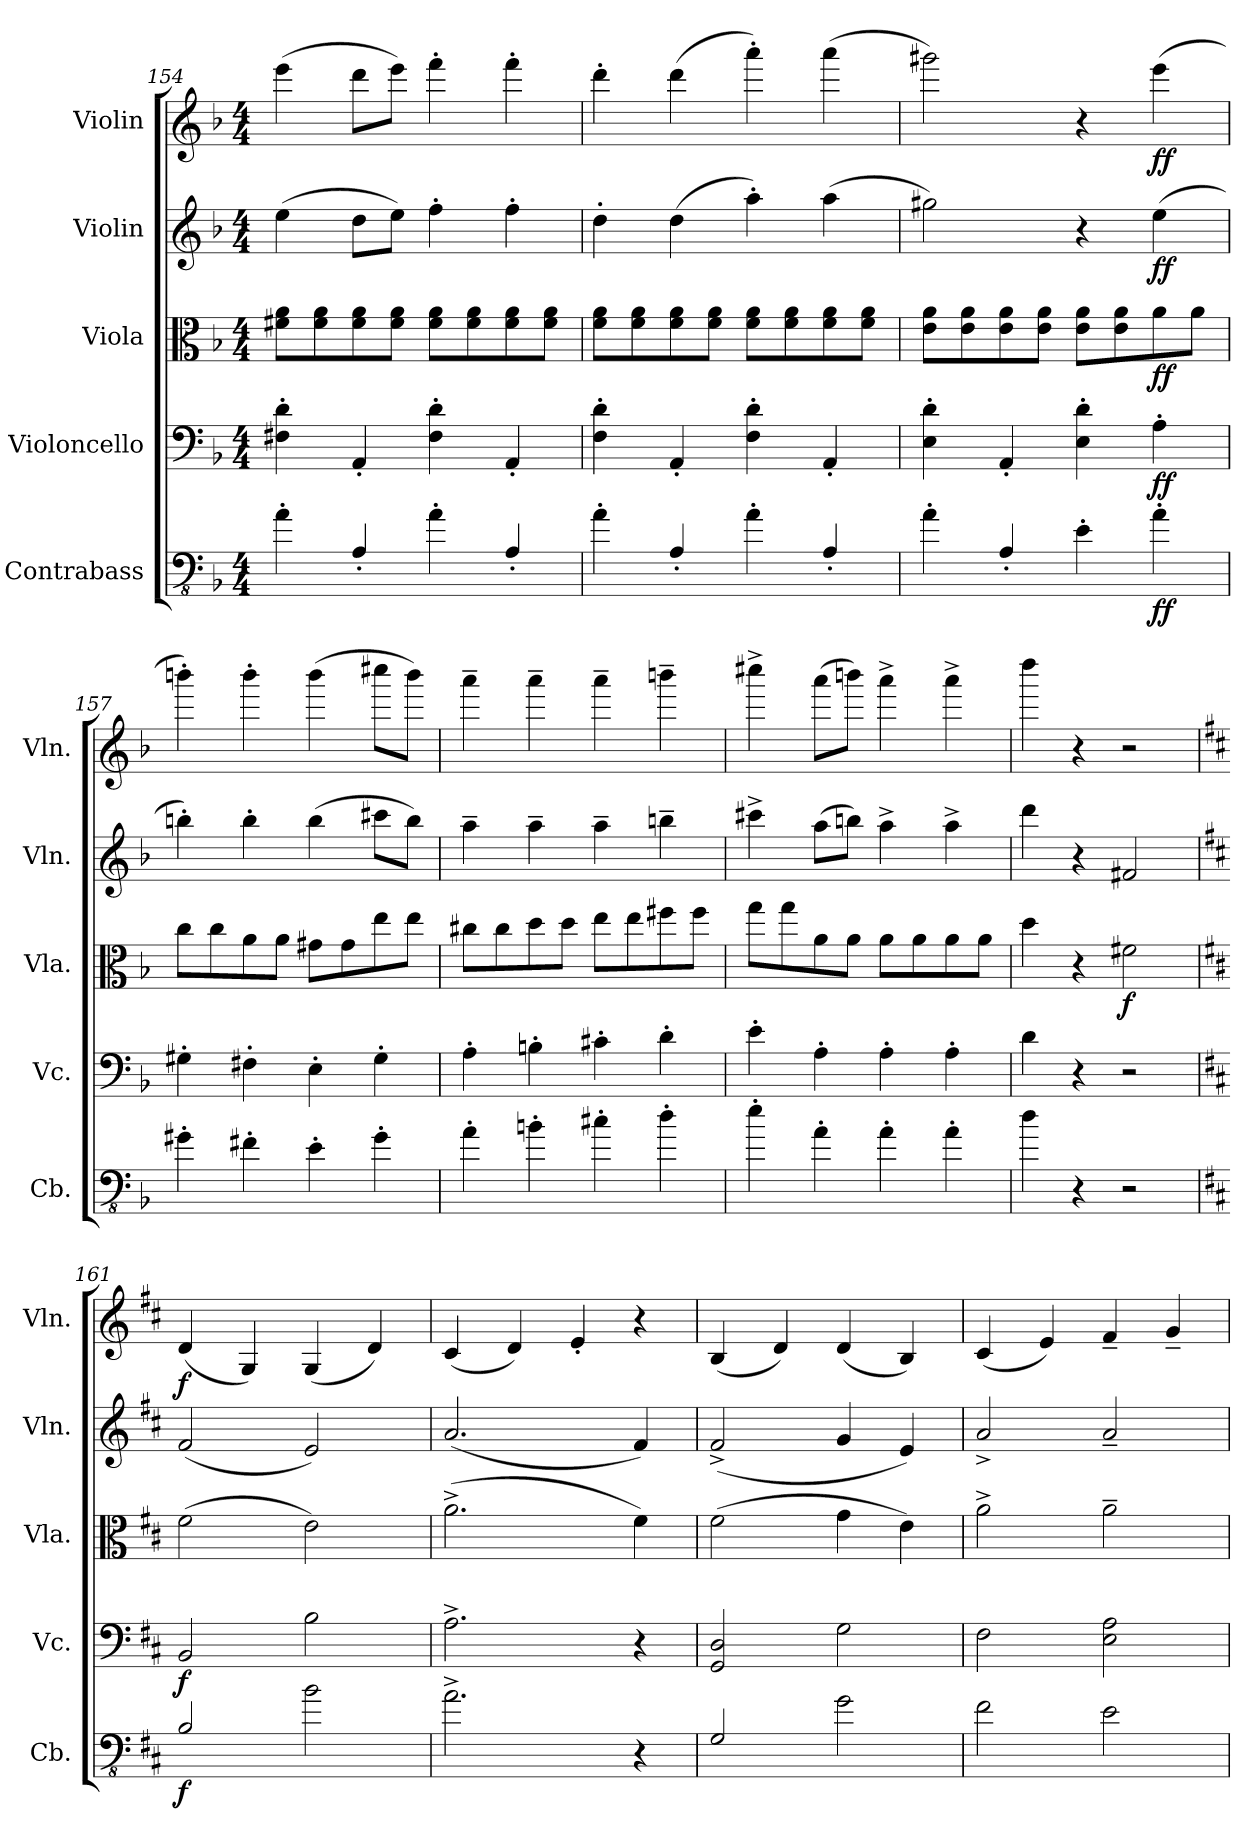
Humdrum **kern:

**kern	**dynam	**kern	**dynam	**kern	**dynam	**kern	**dynam	**kern	**dynam
*part5	*part5	*part4	*part4	*part3	*part3	*part2	*part2	*part1	*part1
*staff5	*staff5	*staff4	*staff4	*staff3	*staff3	*staff2	*staff2	*staff1	*staff1
*I"Contrabass	*	*I"Violoncello	*	*I"Viola	*	*I"Violin	*	*I"Violin	*
*I'Cb.	*	*I'Vc.	*	*I'Vla.	*	*I'Vln.	*	*I'Vln.	*
*clefFv4	*	*clefF4	*	*clefC3	*	*clefG2	*	*clefG2	*
*ITrd7c12	*	*	*	*	*	*	*	*	*
*k[b-]	*	*k[b-]	*	*k[b-]	*	*k[b-]	*	*k[b-]	*
*M4/4	*	*M4/4	*	*M4/4	*	*M4/4	*	*M4/4	*
=154	=154	=154	=154	=154	=154	=154	=154	=154	=154
4AA'\	.	4F#X\' 4d\'	.	8f#X\ 8a\L	.	(4ee\	.	(4eee\	.
.	.	.	.	8f#\ 8a\	.	.	.	.	.
4AAA'/	.	4AA'/	.	8f#\ 8a\	.	8dd\L	.	8ddd\L	.
.	.	.	.	8f#\ 8a\J	.	8ee\J)	.	8eee\J)	.
4AA'\	.	4F#\' 4d\'	.	8f#\ 8a\L	.	4ff'\	.	4fff'\	.
.	.	.	.	8f#\ 8a\	.	.	.	.	.
4AAA'/	.	4AA'/	.	8f#\ 8a\	.	4ff'\	.	4fff'\	.
.	.	.	.	8f#\ 8a\J	.	.	.	.	.
=155	=155	=155	=155	=155	=155	=155	=155	=155	=155
4AA'\	.	4F\' 4d\'	.	8f\ 8a\L	.	4dd'\	.	4ddd'\	.
.	.	.	.	8f\ 8a\	.	.	.	.	.
4AAA'/	.	4AA'/	.	8f\ 8a\	.	(4dd\	.	(4ddd\	.
.	.	.	.	8f\ 8a\J	.	.	.	.	.
4AA'\	.	4F\' 4d\'	.	8f\ 8a\L	.	4aa'\)	.	4aaa'\)	.
.	.	.	.	8f\ 8a\	.	.	.	.	.
4AAA'/	.	4AA'/	.	8f\ 8a\	.	(4aa\	.	(4aaa\	.
.	.	.	.	8f\ 8a\J	.	.	.	.	.
=156	=156	=156	=156	=156	=156	=156	=156	=156	=156
4AA'\	.	4E\' 4d\'	.	8e\ 8a\L	.	2gg#X\)	.	2ggg#X\)	.
.	.	.	.	8e\ 8a\	.	.	.	.	.
4AAA'/	.	4AA'/	.	8e\ 8a\	.	.	.	.	.
.	.	.	.	8e\ 8a\J	.	.	.	.	.
4EE'\	.	4E\' 4d\'	.	8e\ 8a\L	.	4r	.	4r	.
.	.	.	.	8e\ 8a\	.	.	.	.	.
!	!LO:DY:b	!	!LO:DY:b	!	!LO:DY:b	!	!LO:DY:b	!	!LO:DY:b
4AA'\	ff	4A'\	ff	8a\	ff	(4ee\	ff	(4eee\	ff
.	.	.	.	8a\J	.	.	.	.	.
!!LO:PB:g=z
=157	=157	=157	=157	=157	=157	=157	=157	=157	=157
4GG#X'\	.	4G#X'\	.	8cc\L	.	4bbn'\)	.	4bbbn'\)	.
.	.	.	.	8cc\	.	.	.	.	.
4FF#X'\	.	4F#X'\	.	8a\	.	4bb'\	.	4bbb'\	.
.	.	.	.	8a\J	.	.	.	.	.
4EE'\	.	4E'\	.	8g#X\L	.	(4bb\	.	(4bbb\	.
.	.	.	.	8g#\	.	.	.	.	.
4GG#'\	.	4G#'\	.	8ee\	.	8ccc#X\L	.	8cccc#X\L	.
.	.	.	.	8ee\J	.	8bb\J)	.	8bbb\J)	.
=158	=158	=158	=158	=158	=158	=158	=158	=158	=158
4AA'\	.	4A'\	.	8cc#X\L	.	4aa~\	.	4aaa~\	.
.	.	.	.	8cc#\	.	.	.	.	.
4BBn'\	.	4Bn'\	.	8dd\	.	4aa~\	.	4aaa~\	.
.	.	.	.	8dd\J	.	.	.	.	.
4C#X'\	.	4c#X'\	.	8ee\L	.	4aa~\	.	4aaa~\	.
.	.	.	.	8ee\	.	.	.	.	.
4D'\	.	4d'\	.	8ff#X\	.	4bbn~\	.	4bbbn~\	.
.	.	.	.	8ff#\J	.	.	.	.	.
=159	=159	=159	=159	=159	=159	=159	=159	=159	=159
4E'\	.	4e'\	.	8gg\L	.	4ccc#X^\	.	4cccc#X^\	.
.	.	.	.	8gg\	.	.	.	.	.
4AA'\	.	4A'\	.	8a\	.	(8aa\L	.	(8aaa\L	.
.	.	.	.	8a\J	.	8bbn\J)	.	8bbbn\J)	.
4AA'\	.	4A'\	.	8a\L	.	4aa^\	.	4aaa^\	.
.	.	.	.	8a\	.	.	.	.	.
4AA'\	.	4A'\	.	8a\	.	4aa^\	.	4aaa^\	.
.	.	.	.	8a\J	.	.	.	.	.
=160	=160	=160	=160	=160	=160	=160	=160	=160	=160
4D\	.	4d\	.	4dd\	.	4ddd\	.	4dddd\	.
4r	.	4r	.	4r	.	4r	.	4r	.
!	!	!	!	!	!LO:DY:b	!	!	!	!
2r	.	2r	.	2f#X\	f	2f#X/	.	2r	.
=161	=161	=161	=161	=161	=161	=161	=161	=161	=161
*k[f#c#]	*	*k[f#c#]	*	*k[f#c#]	*	*k[f#c#]	*	*k[f#c#]	*
!	!LO:DY:b	!	!LO:DY:b	!	!	!	!	!	!LO:DY:b
2BBB/	f	2BB/	f	(2f#\	.	(2f#/	.	(4d/	f
.	.	.	.	.	.	.	.	4G/)	.
2BB\	.	2B\	.	2e\)	.	2e/)	.	(4G/	.
.	.	.	.	.	.	.	.	4d/)	.
!!LO:LB:g=z
=162	=162	=162	=162	=162	=162	=162	=162	=162	=162
2.AA^\	.	2.A^\	.	(2.a^\	.	(2.a/	.	(4c#/	.
.	.	.	.	.	.	.	.	4d/)	.
.	.	.	.	.	.	.	.	4e'/	.
4r	.	4r	.	4f#\)	.	4f#/)	.	4r	.
=163	=163	=163	=163	=163	=163	=163	=163	=163	=163
2GGG/	.	2GG/ 2D/	.	(2f#\	.	(2f#^/	.	(4B/	.
.	.	.	.	.	.	.	.	4d/)	.
2GG\	.	2G\	.	4g\	.	4g/	.	(4d/	.
.	.	.	.	4e\)	.	4e/)	.	4B/)	.
=164	=164	=164	=164	=164	=164	=164	=164	=164	=164
2FF#\	.	2F#\	.	2a^\	.	2a^/	.	(4c#/	.
.	.	.	.	.	.	.	.	4e/)	.
2EE\	.	2E\ 2A\	.	2a~\	.	2a~/	.	4f#~/	.
.	.	.	.	.	.	.	.	4g~/	.
=	=	=	=	=	=	=	=	=	=
*-	*-	*-	*-	*-	*-	*-	*-	*-	*-
